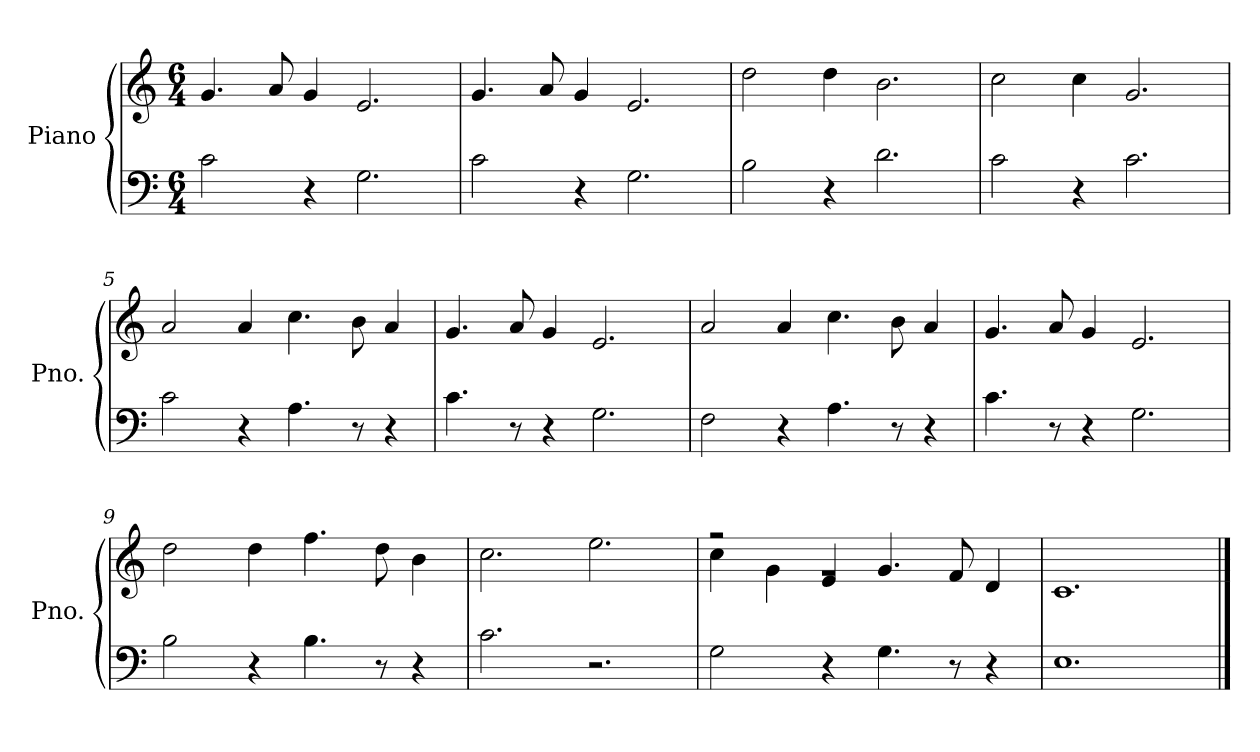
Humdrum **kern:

**kern	**kern
*part1	*part1
*staff2	*staff1
*I"Piano	*
*I'Pno.	*
*clefF4	*clefG2
*k[]	*k[]
*M6/4	*M6/4
=1	=1
2c\	4.g/
.	8a/
4r	4g/
2.G\	2.e/
=2	=2
2c\	4.g/
.	8a/
4r	4g/
2.G\	2.e/
=3	=3
2B\	2dd\
4r	4dd\
2.d\	2.b\
=4	=4
2c\	2cc\
4r	4cc\
2.c\	2.g/
=5	=5
2c\	2a/
4r	4a/
4.A\	4.cc\
8r	8b\
4r	4a/
=6	=6
4.c\	4.g/
8r	8a/
4r	4g/
2.G\	2.e/
=7	=7
2F\	2a/
4r	4a/
4.A\	4.cc\
8r	8b\
4r	4a/
!!LO:LB:g=z
=8	=8
4.c\	4.g/
8r	8a/
4r	4g/
2.G\	2.e/
=9	=9
2B\	2dd\
4r	4dd\
4.B\	4.ff\
8r	8dd\
4r	4b\
=10	=10
2.c\	2.cc\
2.r	2.ee\
=11	=11
*	*^
2G\	2r	4cc\
.	.	4g\
4r	4e/	1rg
4.G\	4.g/	.
8r	8f/	.
4r	4d/	.
*	*v	*v
=12	=12
1.E	1.c
==	==
*-	*-
